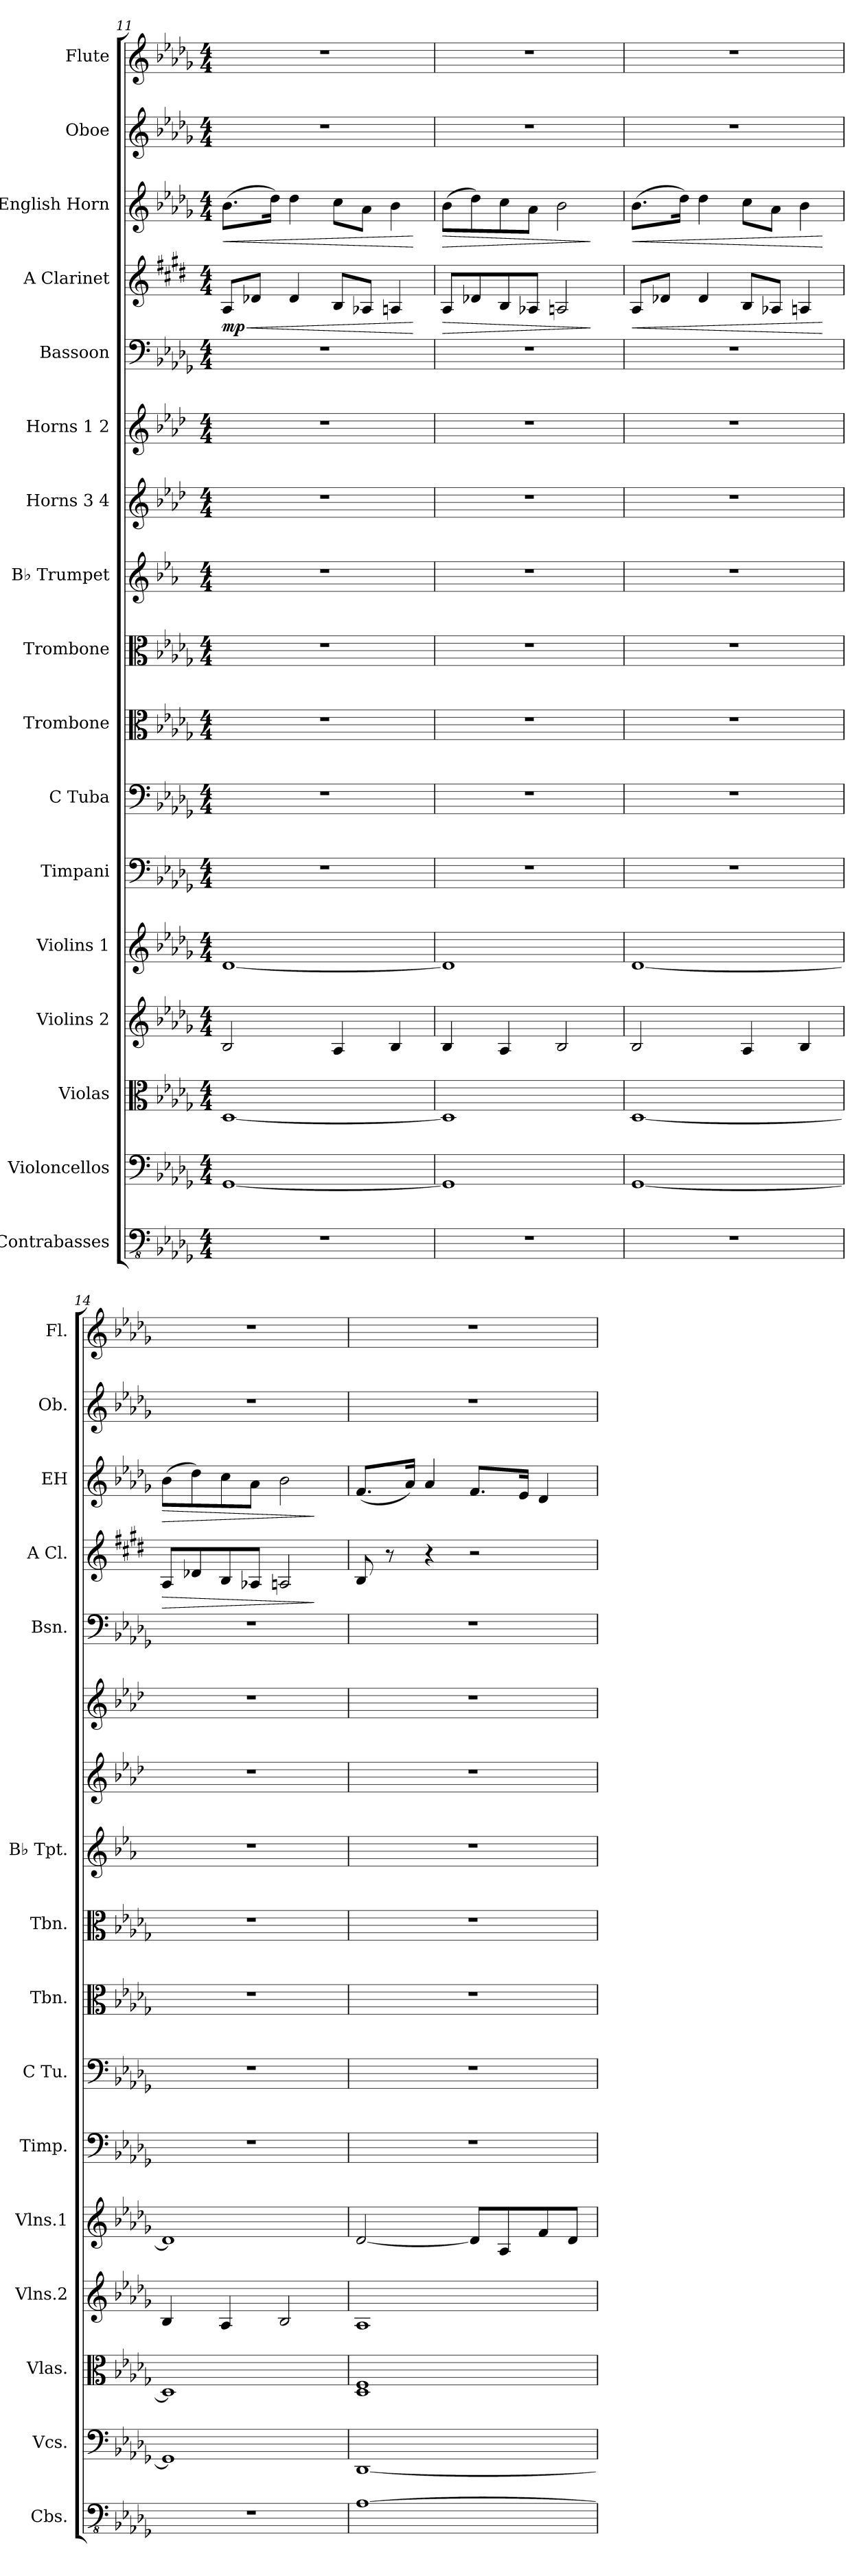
**kern	**kern	**kern	**kern	**kern	**kern	**kern	**kern	**kern	**kern	**kern	**kern	**kern	**kern	**dynam	**kern	**dynam	**kern	**kern
*part17	*part16	*part15	*part14	*part13	*part12	*part11	*part10	*part9	*part8	*part7	*part6	*part5	*part4	*part4	*part3	*part3	*part2	*part1
*staff17	*staff16	*staff15	*staff14	*staff13	*staff12	*staff11	*staff10	*staff9	*staff8	*staff7	*staff6	*staff5	*staff4	*staff4	*staff3	*staff3	*staff2	*staff1
*I"Contrabasses	*I"Violoncellos	*I"Violas	*I"Violins 2	*I"Violins 1	*I"Timpani	*I"C Tuba	*I"Trombone	*I"Trombone	*I"B♭ Trumpet	*I"Horns 3 4	*I"Horns 1 2	*I"Bassoon	*I"A Clarinet	*	*I"English Horn	*	*I"Oboe	*I"Flute
*I'Cbs.	*I'Vcs.	*I'Vlas.	*I'Vlns.2	*I'Vlns.1	*I'Timp.	*I'C Tu.	*I'Tbn.	*I'Tbn.	*I'B♭ Tpt.	*	*	*I'Bsn.	*I'A Cl.	*	*I'EH	*	*I'Ob.	*I'Fl.
*clefFv4	*clefF4	*clefC3	*clefG2	*clefG2	*clefF4	*clefF4	*clefC3	*clefC3	*clefG2	*clefG2	*clefG2	*clefF4	*clefG2	*	*clefG2	*	*clefG2	*clefG2
*	*	*	*	*	*	*	*	*	*ITrd1c2	*ITrd4c7	*ITrd4c7	*	*ITrd2c3	*	*	*	*	*
*k[b-e-a-d-g-]	*k[b-e-a-d-g-]	*k[b-e-a-d-g-]	*k[b-e-a-d-g-]	*k[b-e-a-d-g-]	*k[b-e-a-d-g-]	*k[b-e-a-d-g-]	*k[b-e-a-d-g-]	*k[b-e-a-d-g-]	*k[b-e-a-d-g-]	*k[b-e-a-d-g-]	*k[b-e-a-d-g-]	*k[b-e-a-d-g-]	*k[f#c#g#d#a#e#b#]	*	*k[b-e-a-d-g-]	*	*k[b-e-a-d-g-]	*k[b-e-a-d-g-]
*M4/4	*M4/4	*M4/4	*M4/4	*M4/4	*M4/4	*M4/4	*M4/4	*M4/4	*M4/4	*M4/4	*M4/4	*M4/4	*M4/4	*	*M4/4	*	*M4/4	*M4/4
=11	=11	=11	=11	=11	=11	=11	=11	=11	=11	=11	=11	=11	=11	=11	=11	=11	=11	=11
!	!	!	!	!	!	!	!	!	!	!	!	!	!	!LO:HP:b	!	!LO:HP:b	!	!
!	!	!	!	!	!	!	!	!	!	!	!	!	!	!LO:DY:n=1:b	!	!	!	!
1r	[1GG-	[1D-	2B-/	[1d-	1r	1r	1r	1r	1r	1r	1r	1r	8F#/L	< mp	(>8.b-\L	<	1r	1r
.	.	.	.	.	.	.	.	.	.	.	.	.	8B-X/J	.	.	.	.	.
.	.	.	.	.	.	.	.	.	.	.	.	.	.	.	16dd-\Jk)	.	.	.
.	.	.	.	.	.	.	.	.	.	.	.	.	4B-/	.	4dd-\	.	.	.
.	.	.	4A-/	.	.	.	.	.	.	.	.	.	8G#/L	.	8cc\L	.	.	.
.	.	.	.	.	.	.	.	.	.	.	.	.	8Fn/J	.	8a-\J	.	.	.
.	.	.	4B-/	.	.	.	.	.	.	.	.	.	4F#X/	.	4b-\	.	.	.
.	.	.	.	.	.	.	.	.	.	.	.	.	.	[	.	[	.	.
!!LO:PB:g=z
=12	=12	=12	=12	=12	=12	=12	=12	=12	=12	=12	=12	=12	=12	=12	=12	=12	=12	=12
!	!	!	!	!	!	!	!	!	!	!	!	!	!	!LO:HP:b	!	!LO:HP:b	!	!
1r	1GG-]	1D-]	4B-/	1d-]	1r	1r	1r	1r	1r	1r	1r	1r	8F#/L	>	(>8b-\L	>	1r	1r
.	.	.	.	.	.	.	.	.	.	.	.	.	8B-X/	.	8dd-\)	.	.	.
.	.	.	4A-/	.	.	.	.	.	.	.	.	.	8G#/	.	8cc\	.	.	.
.	.	.	.	.	.	.	.	.	.	.	.	.	8Fn/J	.	8a-\J	.	.	.
.	.	.	2B-/	.	.	.	.	.	.	.	.	.	2F#X/	.	2b-\	.	.	.
.	.	.	.	.	.	.	.	.	.	.	.	.	.	]	.	]	.	.
=13	=13	=13	=13	=13	=13	=13	=13	=13	=13	=13	=13	=13	=13	=13	=13	=13	=13	=13
!	!	!	!	!	!	!	!	!	!	!	!	!	!	!LO:HP:b	!	!LO:HP:b	!	!
1r	[1GG-	[1D-	2B-/	[1d-	1r	1r	1r	1r	1r	1r	1r	1r	8F#/L	<	(>8.b-\L	<	1r	1r
.	.	.	.	.	.	.	.	.	.	.	.	.	8B-X/J	.	.	.	.	.
.	.	.	.	.	.	.	.	.	.	.	.	.	.	.	16dd-\Jk)	.	.	.
.	.	.	.	.	.	.	.	.	.	.	.	.	4B-/	.	4dd-\	.	.	.
.	.	.	4A-/	.	.	.	.	.	.	.	.	.	8G#/L	.	8cc\L	.	.	.
.	.	.	.	.	.	.	.	.	.	.	.	.	8Fn/J	.	8a-\J	.	.	.
.	.	.	4B-/	.	.	.	.	.	.	.	.	.	4F#X/	.	4b-\	.	.	.
.	.	.	.	.	.	.	.	.	.	.	.	.	.	[	.	[	.	.
=14	=14	=14	=14	=14	=14	=14	=14	=14	=14	=14	=14	=14	=14	=14	=14	=14	=14	=14
!	!	!	!	!	!	!	!	!	!	!	!	!	!	!LO:HP:b	!	!LO:HP:b	!	!
1r	1GG-]	1D-]	4B-/	1d-]	1r	1r	1r	1r	1r	1r	1r	1r	8F#/L	>	(>8b-\L	>	1r	1r
.	.	.	.	.	.	.	.	.	.	.	.	.	8B-X/	.	8dd-\)	.	.	.
.	.	.	4A-/	.	.	.	.	.	.	.	.	.	8G#/	.	8cc\	.	.	.
.	.	.	.	.	.	.	.	.	.	.	.	.	8Fn/J	.	8a-\J	.	.	.
.	.	.	2B-/	.	.	.	.	.	.	.	.	.	2F#X/	.	2b-\	.	.	.
.	.	.	.	.	.	.	.	.	.	.	.	.	.	]	.	]	.	.
=15	=15	=15	=15	=15	=15	=15	=15	=15	=15	=15	=15	=15	=15	=15	=15	=15	=15	=15
[1AA-	[1DD-	1D- 1F	1A-	[2d-/	1r	1r	1r	1r	1r	1r	1r	1r	8G#/	.	(<8.f/L	.	1r	1r
.	.	.	.	.	.	.	.	.	.	.	.	.	8r	.	.	.	.	.
.	.	.	.	.	.	.	.	.	.	.	.	.	.	.	16a-/Jk)	.	.	.
.	.	.	.	.	.	.	.	.	.	.	.	.	4r	.	4a-/	.	.	.
.	.	.	.	8d-/L]	.	.	.	.	.	.	.	.	2r	.	8.f/L	.	.	.
.	.	.	.	8A-/	.	.	.	.	.	.	.	.	.	.	.	.	.	.
.	.	.	.	.	.	.	.	.	.	.	.	.	.	.	16e-/Jk	.	.	.
.	.	.	.	8f/	.	.	.	.	.	.	.	.	.	.	4d-/	.	.	.
.	.	.	.	8d-/J	.	.	.	.	.	.	.	.	.	.	.	.	.	.
=	=	=	=	=	=	=	=	=	=	=	=	=	=	=	=	=	=	=
*-	*-	*-	*-	*-	*-	*-	*-	*-	*-	*-	*-	*-	*-	*-	*-	*-	*-	*-
